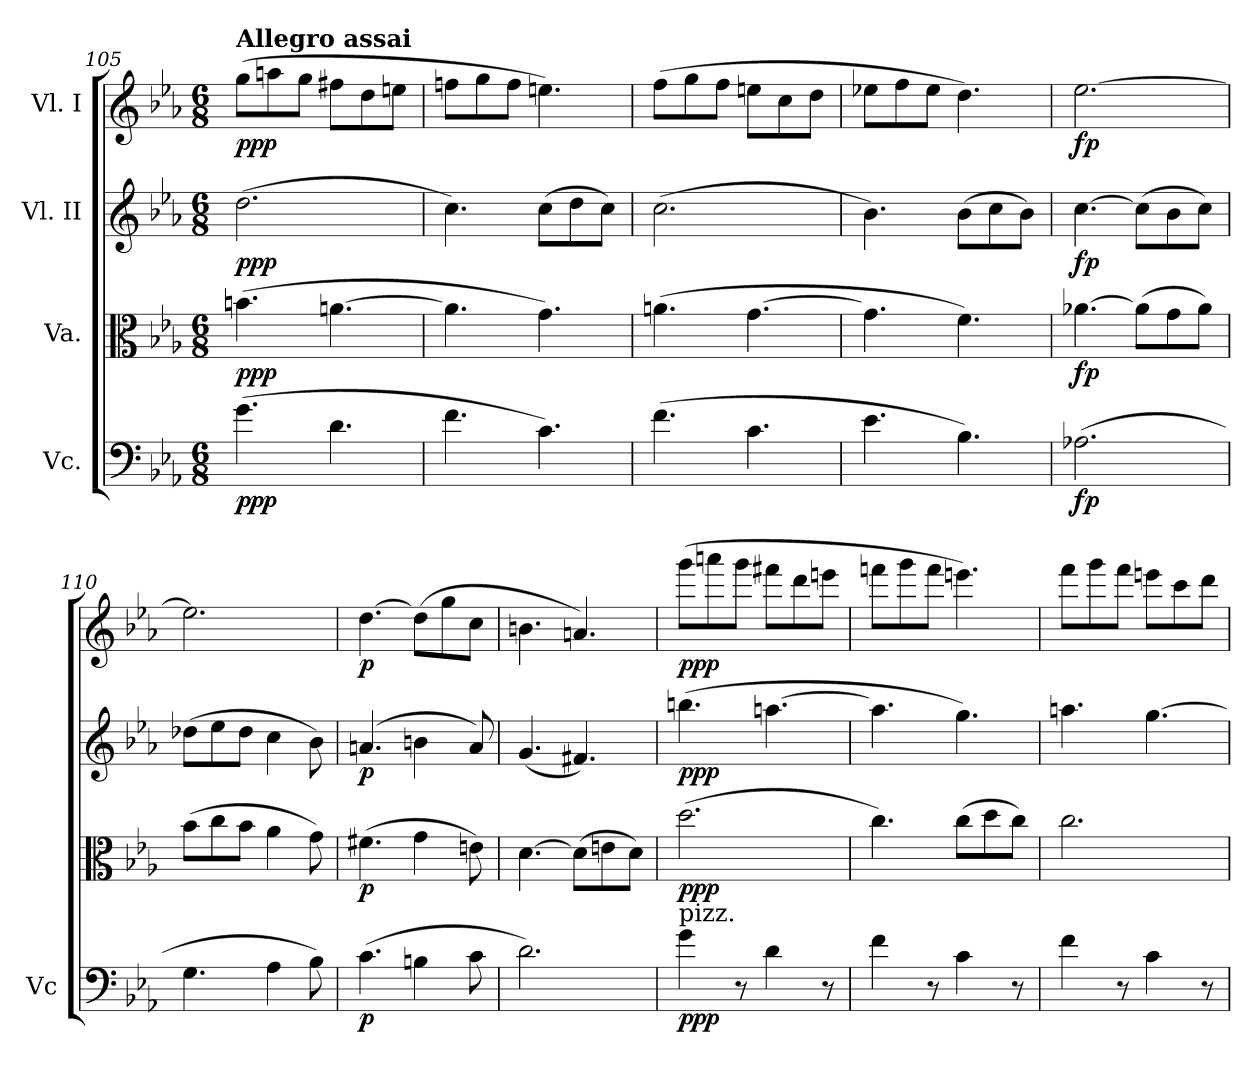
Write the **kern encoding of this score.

**kern	**dynam	**kern	**dynam	**kern	**dynam	**kern	**dynam
*part4	*part4	*part3	*part3	*part2	*part2	*part1	*part1
*staff4	*staff4	*staff3	*staff3	*staff2	*staff2	*staff1	*staff1
*I"Vc.	*	*I"Va.	*	*I"Vl. II	*	*I"Vl. I	*
*I'Vc	*	*	*	*	*	*	*
*clefF4	*	*clefC3	*	*clefG2	*	*clefG2	*
*k[b-e-a-]	*	*k[b-e-a-]	*	*k[b-e-a-]	*	*k[b-e-a-]	*
*c:	*	*c:	*	*c:	*	*c:	*
*M6/8	*	*M6/8	*	*M6/8	*	*M6/8	*
=105	=105	=105	=105	=105	=105	=105	=105
!	!	!	!	!	!	!LO:TX:a:B:t=Allegro assai	!
!	!LO:DY:b	!	!LO:DY:b	!	!LO:DY:b	!	!LO:DY:b
(>4.g\	ppp	(>4.bn\	ppp	(>2.dd\	ppp	(>8gg\L	ppp
.	.	.	.	.	.	8aan\	.
.	.	.	.	.	.	8gg\J	.
4.d\	.	[4.an\	.	.	.	8ff#X\L	.
.	.	.	.	.	.	8dd\	.
.	.	.	.	.	.	8een\J	.
=106	=106	=106	=106	=106	=106	=106	=106
4.f\	.	4.a\]	.	4.cc\)	.	8ffn\L	.
.	.	.	.	.	.	8gg\	.
.	.	.	.	.	.	8ff\J	.
4.c\)	.	4.g\)	.	(>8cc\L	.	4.een\)	.
.	.	.	.	8dd\	.	.	.
.	.	.	.	8cc\J)	.	.	.
=107	=107	=107	=107	=107	=107	=107	=107
(>4.f\	.	(>4.an\	.	(>2.cc\	.	(>8ff\L	.
.	.	.	.	.	.	8gg\	.
.	.	.	.	.	.	8ff\J	.
4.c\	.	[4.g\	.	.	.	8een\L	.
.	.	.	.	.	.	8cc\	.
.	.	.	.	.	.	8dd\J	.
=108	=108	=108	=108	=108	=108	=108	=108
4.e-\	.	4.g\]	.	4.b-\)	.	8ee-X\L	.
.	.	.	.	.	.	8ff\	.
.	.	.	.	.	.	8ee-\J	.
4.B-\)	.	4.f\)	.	(>8b-\L	.	4.dd\)	.
.	.	.	.	8cc\	.	.	.
.	.	.	.	8b-\J)	.	.	.
=109	=109	=109	=109	=109	=109	=109	=109
!	!LO:DY:b	!	!LO:DY:b	!	!LO:DY:b	!	!LO:DY:b
(>2.A-X\	fp	[4.a-X\	fp	[4.cc\	fp	[2.ee-\	fp
.	.	(>8a-\L]	.	(>8cc\L]	.	.	.
.	.	8g\	.	8b-\	.	.	.
.	.	8a-\J)	.	8cc\J)	.	.	.
=110	=110	=110	=110	=110	=110	=110	=110
4.G\	.	(>8b-\L	.	(>8dd-X\L	.	2.ee-\]	.
.	.	8cc\	.	8ee-\	.	.	.
.	.	8b-\J	.	8dd-\J	.	.	.
4A-\	.	4a-\	.	4cc\	.	.	.
8B-\)	.	8g\)	.	8b-\)	.	.	.
=111	=111	=111	=111	=111	=111	=111	=111
!	!LO:DY:b	!	!LO:DY:b	!	!LO:DY:b	!	!LO:DY:b
(>4.c\	p	(>4.f#X\	p	(>4.an/	p	[4.dd\	p
4Bn\	.	4g\	.	4bn\	.	(>8dd\L]	.
.	.	.	.	.	.	8gg\	.
8c\	.	8en\)	.	8a/)	.	8cc\J	.
=112	=112	=112	=112	=112	=112	=112	=112
2.d\)	.	[4.d\	.	(<4.g/	.	4.bn\	.
.	.	(>8d\L]	.	4.f#X/)	.	4.an/)	.
.	.	8en\	.	.	.	.	.
.	.	8d\J)	.	.	.	.	.
=113	=113	=113	=113	=113	=113	=113	=113
!LO:TX:a:t=pizz.	!	!	!	!	!	!	!
!	!LO:DY:b	!	!LO:DY:b	!	!LO:DY:b	!	!LO:DY:b
4g\	ppp	(>2.dd\	ppp	(>4.bbn\	ppp	(>8ggg\L	ppp
.	.	.	.	.	.	8aaan\	.
8r	.	.	.	.	.	8ggg\J	.
4d\	.	.	.	[4.aan\	.	8fff#X\L	.
.	.	.	.	.	.	8ddd\	.
8r	.	.	.	.	.	8eeen\J	.
=114	=114	=114	=114	=114	=114	=114	=114
4f\	.	4.cc\)	.	4.aa\]	.	8fffn\L	.
.	.	.	.	.	.	8ggg\	.
8r	.	.	.	.	.	8fff\J	.
4c\	.	(>8cc\L	.	4.gg\)	.	4.eeen\)	.
.	.	8dd\	.	.	.	.	.
8r	.	8cc\J)	.	.	.	.	.
!!LO:LB:g=z
=115	=115	=115	=115	=115	=115	=115	=115
4f\	.	2.cc\	.	4.aan\	.	8fff\L	.
.	.	.	.	.	.	8ggg\	.
8r	.	.	.	.	.	8fff\J	.
4c\	.	.	.	[4.gg\	.	8eeen\L	.
.	.	.	.	.	.	8ccc\	.
8r	.	.	.	.	.	8ddd\J	.
=	=	=	=	=	=	=	=
*-	*-	*-	*-	*-	*-	*-	*-
